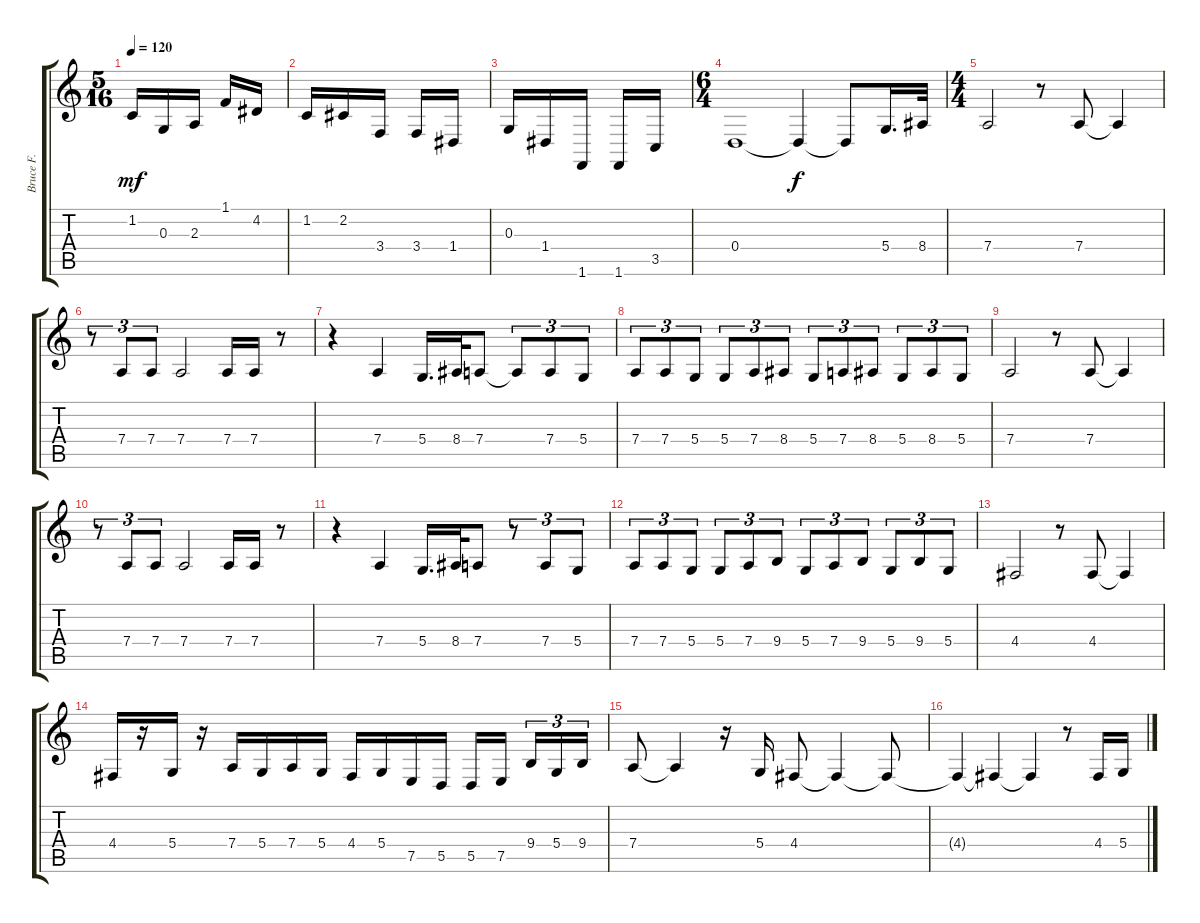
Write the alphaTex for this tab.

\track ("Bruce F." "Bruce F.") {instrument trombone bank 255}
\staff {score tabs}
\tuning (E4 B3 G3 D3 A2 E2) {hide}
\ts (5 16)
\tempo 120
\clef g2
\ks c
1.2.16{dy mf} 0.3.16 2.3.16 1.1.16 4.2.16 |
1.2.16 2.2.16 3.4.16 3.4.16 1.4.16 |
0.3.16 1.4.16 1.6.16 1.6.16 3.5.16 |
\ts (6 4)
0.4.1 0.4{t}.4{dy f} 0.4{t}.8 5.4.16{d} 8.4.32 |
\ts (4 4)
7.4.2 r.8 7.4.8 7.4{t}.4 |
r.8{tu (3 2)} 7.4.8{tu (3 2)} 7.4.8{tu (3 2)} 7.4.2 7.4.16 7.4.16 r.8 |
r.4 7.4.4 5.4.16{d} 8.4.32 7.4.8 7.4{t}.8{tu (3 2)} 7.4.8{tu (3 2)} 5.4.8{tu (3 2)} |
7.4.8{tu (3 2)} 7.4.8{tu (3 2)} 5.4.8{tu (3 2)} 5.4.8{tu (3 2)} 7.4.8{tu (3 2)} 8.4.8{tu (3 2)} 5.4.8{tu (3 2)} 7.4.8{tu (3 2)} 8.4.8{tu (3 2)} 5.4.8{tu (3 2)} 8.4.8{tu (3 2)} 5.4.8{tu (3 2)} |
7.4.2 r.8 7.4.8 7.4{t}.4 |
r.8{tu (3 2)} 7.4.8{tu (3 2)} 7.4.8{tu (3 2)} 7.4.2 7.4.16 7.4.16 r.8 |
r.4 7.4.4 5.4.16{d} 8.4.32 7.4.8 r.8{tu (3 2)} 7.4.8{tu (3 2)} 5.4.8{tu (3 2)} |
7.4.8{tu (3 2)} 7.4.8{tu (3 2)} 5.4.8{tu (3 2)} 5.4.8{tu (3 2)} 7.4.8{tu (3 2)} 9.4.8{tu (3 2)} 5.4.8{tu (3 2)} 7.4.8{tu (3 2)} 9.4.8{tu (3 2)} 5.4.8{tu (3 2)} 9.4.8{tu (3 2)} 5.4.8{tu (3 2)} |
4.4.2 r.8 4.4.8 4.4{t}.4 |
4.4.16 r.16 5.4.16 r.16 7.4.16 5.4.16 7.4.16 5.4.16 4.4.16 5.4.16 7.5.16 5.5.16 5.5.16 7.5.16{beam splitsecondary} 9.4.16{tu (3 2)} 5.4.16{tu (3 2)} 9.4.16{tu (3 2)} |
7.4.8 7.4{t}.4 r.16 5.4.16 4.4.8 4.4{t}.4 4.4{t}.8 |
4.4{t}.4 4.4{t}.4 4.4{t}.4 r.8 4.4.16 5.4.16
